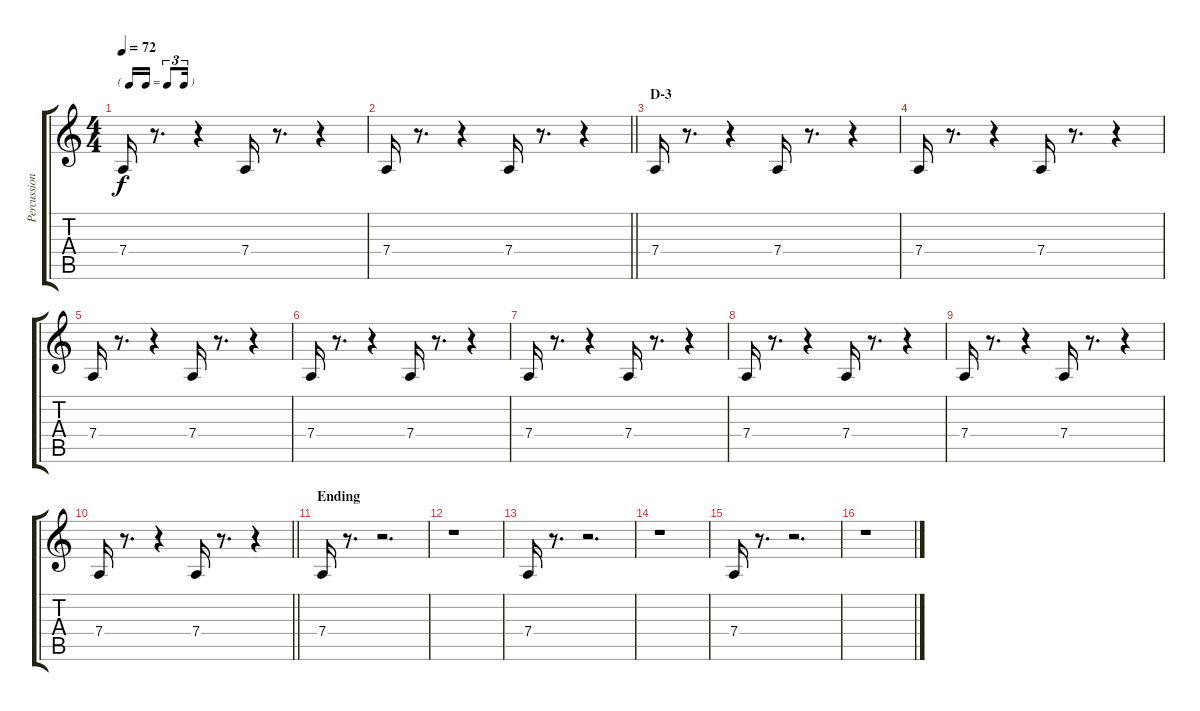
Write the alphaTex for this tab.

\track ("Percussion" "Percussion") {instrument gunshot}
\staff {score tabs}
\tuning (E4 B3 G3 D3 A2 E2) {hide}
\ts (4 4)
\tf triplet16th
\tempo 72
\clef g2
\ks c
7.4.16{dy f} r.8{d} r.4 7.4.16 r.8{d} r.4 |
\barLineRight lightlight
7.4.16 r.8{d} r.4 7.4.16 r.8{d} r.4 |
\section ("" "D-3")
7.4.16 r.8{d} r.4 7.4.16 r.8{d} r.4 |
7.4.16 r.8{d} r.4 7.4.16 r.8{d} r.4 |
7.4.16 r.8{d} r.4 7.4.16 r.8{d} r.4 |
7.4.16 r.8{d} r.4 7.4.16 r.8{d} r.4 |
7.4.16 r.8{d} r.4 7.4.16 r.8{d} r.4 |
7.4.16 r.8{d} r.4 7.4.16 r.8{d} r.4 |
7.4.16 r.8{d} r.4 7.4.16 r.8{d} r.4 |
\barLineRight lightlight
7.4.16 r.8{d} r.4 7.4.16 r.8{d} r.4 |
\section ("" "Ending")
7.4.16 r.8{d} r.2{d} |
r.1 |
7.4.16 r.8{d} r.2{d} |
r.1 |
7.4.16 r.8{d} r.2{d} |
r.1
